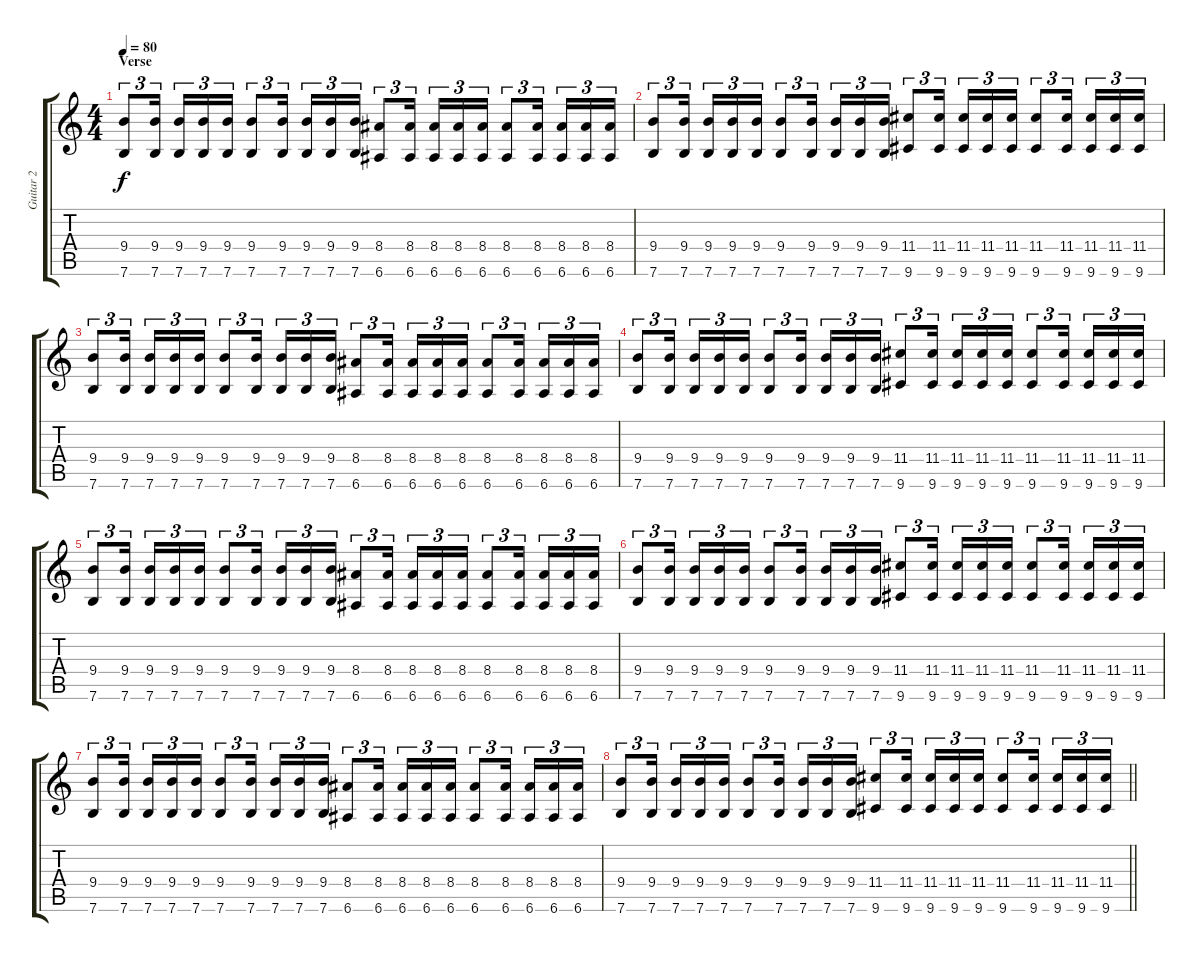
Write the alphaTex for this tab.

\track ("Guitar 2" "Guitar 2") {instrument distortionguitar}
\staff {score tabs}
\tuning (E4 B3 G3 D3 A2 E2) {hide}
\ts (4 4)
\section ("" "Verse")
\tempo 80
\clef g2
\ks c
(9.4 7.6).8{tu (3 2) dy f} (9.4 7.6).16{tu (3 2) beam splitsecondary} (9.4 7.6).16{tu (3 2)} (9.4 7.6).16{tu (3 2)} (9.4 7.6).16{tu (3 2)} (9.4 7.6).8{tu (3 2)} (9.4 7.6).16{tu (3 2) beam splitsecondary} (9.4 7.6).16{tu (3 2)} (9.4 7.6).16{tu (3 2)} (9.4 7.6).16{tu (3 2)} (8.4 6.6).8{tu (3 2)} (8.4 6.6).16{tu (3 2) beam splitsecondary} (8.4 6.6).16{tu (3 2)} (8.4 6.6).16{tu (3 2)} (8.4 6.6).16{tu (3 2)} (8.4 6.6).8{tu (3 2)} (8.4 6.6).16{tu (3 2) beam splitsecondary} (8.4 6.6).16{tu (3 2)} (8.4 6.6).16{tu (3 2)} (8.4 6.6).16{tu (3 2)} |
(9.4 7.6).8{tu (3 2)} (9.4 7.6).16{tu (3 2) beam splitsecondary} (9.4 7.6).16{tu (3 2)} (9.4 7.6).16{tu (3 2)} (9.4 7.6).16{tu (3 2)} (9.4 7.6).8{tu (3 2)} (9.4 7.6).16{tu (3 2) beam splitsecondary} (9.4 7.6).16{tu (3 2)} (9.4 7.6).16{tu (3 2)} (9.4 7.6).16{tu (3 2)} (11.4 9.6).8{tu (3 2)} (11.4 9.6).16{tu (3 2) beam splitsecondary} (11.4 9.6).16{tu (3 2)} (11.4 9.6).16{tu (3 2)} (11.4 9.6).16{tu (3 2)} (11.4 9.6).8{tu (3 2)} (11.4 9.6).16{tu (3 2) beam splitsecondary} (11.4 9.6).16{tu (3 2)} (11.4 9.6).16{tu (3 2)} (11.4 9.6).16{tu (3 2)} |
(9.4 7.6).8{tu (3 2)} (9.4 7.6).16{tu (3 2) beam splitsecondary} (9.4 7.6).16{tu (3 2)} (9.4 7.6).16{tu (3 2)} (9.4 7.6).16{tu (3 2)} (9.4 7.6).8{tu (3 2)} (9.4 7.6).16{tu (3 2) beam splitsecondary} (9.4 7.6).16{tu (3 2)} (9.4 7.6).16{tu (3 2)} (9.4 7.6).16{tu (3 2)} (8.4 6.6).8{tu (3 2)} (8.4 6.6).16{tu (3 2) beam splitsecondary} (8.4 6.6).16{tu (3 2)} (8.4 6.6).16{tu (3 2)} (8.4 6.6).16{tu (3 2)} (8.4 6.6).8{tu (3 2)} (8.4 6.6).16{tu (3 2) beam splitsecondary} (8.4 6.6).16{tu (3 2)} (8.4 6.6).16{tu (3 2)} (8.4 6.6).16{tu (3 2)} |
(9.4 7.6).8{tu (3 2)} (9.4 7.6).16{tu (3 2) beam splitsecondary} (9.4 7.6).16{tu (3 2)} (9.4 7.6).16{tu (3 2)} (9.4 7.6).16{tu (3 2)} (9.4 7.6).8{tu (3 2)} (9.4 7.6).16{tu (3 2) beam splitsecondary} (9.4 7.6).16{tu (3 2)} (9.4 7.6).16{tu (3 2)} (9.4 7.6).16{tu (3 2)} (11.4 9.6).8{tu (3 2)} (11.4 9.6).16{tu (3 2) beam splitsecondary} (11.4 9.6).16{tu (3 2)} (11.4 9.6).16{tu (3 2)} (11.4 9.6).16{tu (3 2)} (11.4 9.6).8{tu (3 2)} (11.4 9.6).16{tu (3 2) beam splitsecondary} (11.4 9.6).16{tu (3 2)} (11.4 9.6).16{tu (3 2)} (11.4 9.6).16{tu (3 2)} |
(9.4 7.6).8{tu (3 2)} (9.4 7.6).16{tu (3 2) beam splitsecondary} (9.4 7.6).16{tu (3 2)} (9.4 7.6).16{tu (3 2)} (9.4 7.6).16{tu (3 2)} (9.4 7.6).8{tu (3 2)} (9.4 7.6).16{tu (3 2) beam splitsecondary} (9.4 7.6).16{tu (3 2)} (9.4 7.6).16{tu (3 2)} (9.4 7.6).16{tu (3 2)} (8.4 6.6).8{tu (3 2)} (8.4 6.6).16{tu (3 2) beam splitsecondary} (8.4 6.6).16{tu (3 2)} (8.4 6.6).16{tu (3 2)} (8.4 6.6).16{tu (3 2)} (8.4 6.6).8{tu (3 2)} (8.4 6.6).16{tu (3 2) beam splitsecondary} (8.4 6.6).16{tu (3 2)} (8.4 6.6).16{tu (3 2)} (8.4 6.6).16{tu (3 2)} |
(9.4 7.6).8{tu (3 2)} (9.4 7.6).16{tu (3 2) beam splitsecondary} (9.4 7.6).16{tu (3 2)} (9.4 7.6).16{tu (3 2)} (9.4 7.6).16{tu (3 2)} (9.4 7.6).8{tu (3 2)} (9.4 7.6).16{tu (3 2) beam splitsecondary} (9.4 7.6).16{tu (3 2)} (9.4 7.6).16{tu (3 2)} (9.4 7.6).16{tu (3 2)} (11.4 9.6).8{tu (3 2)} (11.4 9.6).16{tu (3 2) beam splitsecondary} (11.4 9.6).16{tu (3 2)} (11.4 9.6).16{tu (3 2)} (11.4 9.6).16{tu (3 2)} (11.4 9.6).8{tu (3 2)} (11.4 9.6).16{tu (3 2) beam splitsecondary} (11.4 9.6).16{tu (3 2)} (11.4 9.6).16{tu (3 2)} (11.4 9.6).16{tu (3 2)} |
(9.4 7.6).8{tu (3 2)} (9.4 7.6).16{tu (3 2) beam splitsecondary} (9.4 7.6).16{tu (3 2)} (9.4 7.6).16{tu (3 2)} (9.4 7.6).16{tu (3 2)} (9.4 7.6).8{tu (3 2)} (9.4 7.6).16{tu (3 2) beam splitsecondary} (9.4 7.6).16{tu (3 2)} (9.4 7.6).16{tu (3 2)} (9.4 7.6).16{tu (3 2)} (8.4 6.6).8{tu (3 2)} (8.4 6.6).16{tu (3 2) beam splitsecondary} (8.4 6.6).16{tu (3 2)} (8.4 6.6).16{tu (3 2)} (8.4 6.6).16{tu (3 2)} (8.4 6.6).8{tu (3 2)} (8.4 6.6).16{tu (3 2) beam splitsecondary} (8.4 6.6).16{tu (3 2)} (8.4 6.6).16{tu (3 2)} (8.4 6.6).16{tu (3 2)} |
\barLineRight lightlight
(9.4 7.6).8{tu (3 2)} (9.4 7.6).16{tu (3 2) beam splitsecondary} (9.4 7.6).16{tu (3 2)} (9.4 7.6).16{tu (3 2)} (9.4 7.6).16{tu (3 2)} (9.4 7.6).8{tu (3 2)} (9.4 7.6).16{tu (3 2) beam splitsecondary} (9.4 7.6).16{tu (3 2)} (9.4 7.6).16{tu (3 2)} (9.4 7.6).16{tu (3 2)} (11.4 9.6).8{tu (3 2)} (11.4 9.6).16{tu (3 2) beam splitsecondary} (11.4 9.6).16{tu (3 2)} (11.4 9.6).16{tu (3 2)} (11.4 9.6).16{tu (3 2)} (11.4 9.6).8{tu (3 2)} (11.4 9.6).16{tu (3 2) beam splitsecondary} (11.4 9.6).16{tu (3 2)} (11.4 9.6).16{tu (3 2)} (11.4 9.6).16{tu (3 2)}
